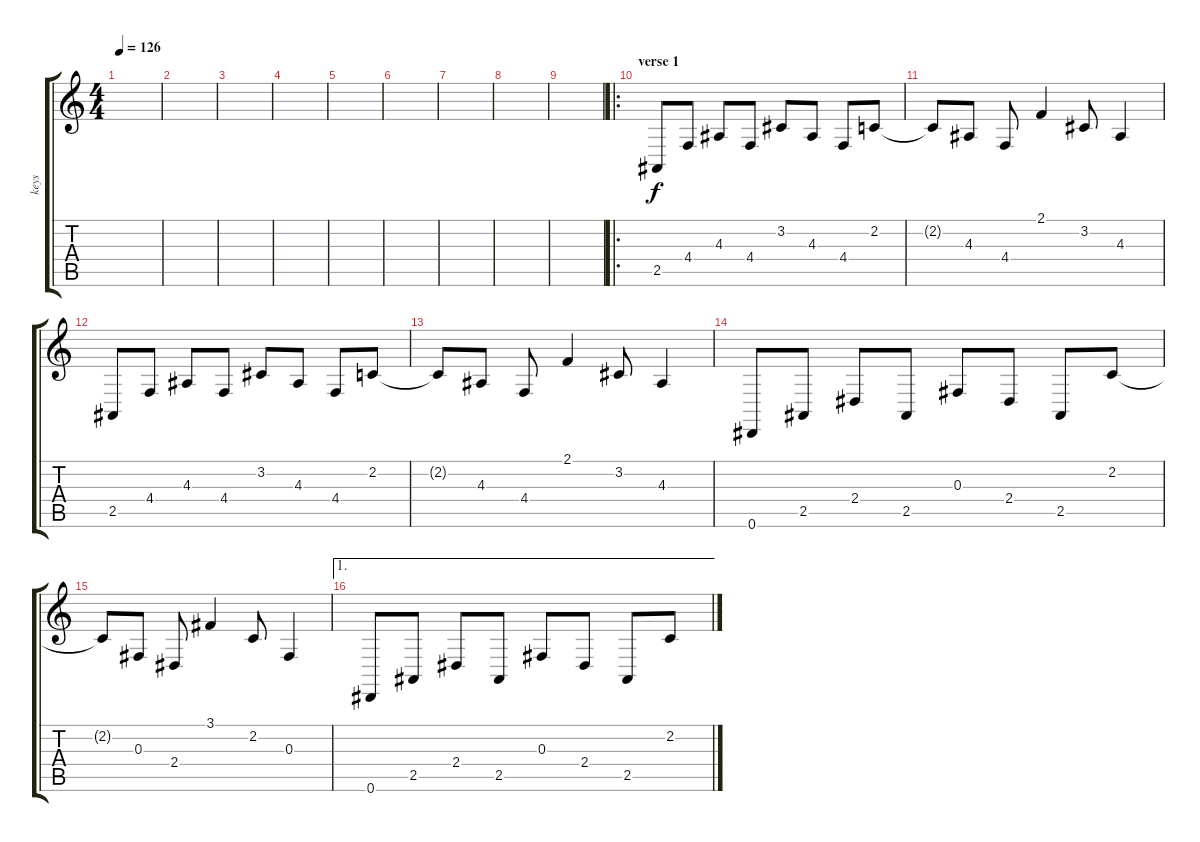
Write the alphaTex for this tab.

\track ("keys" "keys") {instrument pad2warm}
\staff {score tabs}
\tuning (Eb4 Bb3 Gb3 Db3 Ab2 Eb2) {hide}
\ts (4 4)
\tempo 126
\clef g2
\ks c
|
|
|
|
|
|
|
|
|
\ro
\section ("" "verse 1")
2.5.8 4.4.8 4.3.8 4.4.8 3.2.8 4.3.8 4.4.8 2.2.8 |
2.2{t}.8 4.3.8 4.4.8 2.1.4 3.2.8 4.3.4 |
2.5.8 4.4.8 4.3.8 4.4.8 3.2.8 4.3.8 4.4.8 2.2.8 |
2.2{t}.8 4.3.8 4.4.8 2.1.4 3.2.8 4.3.4 |
0.6.8 2.5.8 2.4.8 2.5.8 0.3.8 2.4.8 2.5.8 2.2.8 |
2.2{t}.8 0.3.8 2.4.8 3.1.4 2.2.8 0.3.4 |
\ae 1
0.6.8 2.5.8 2.4.8 2.5.8 0.3.8 2.4.8 2.5.8 2.2.8
